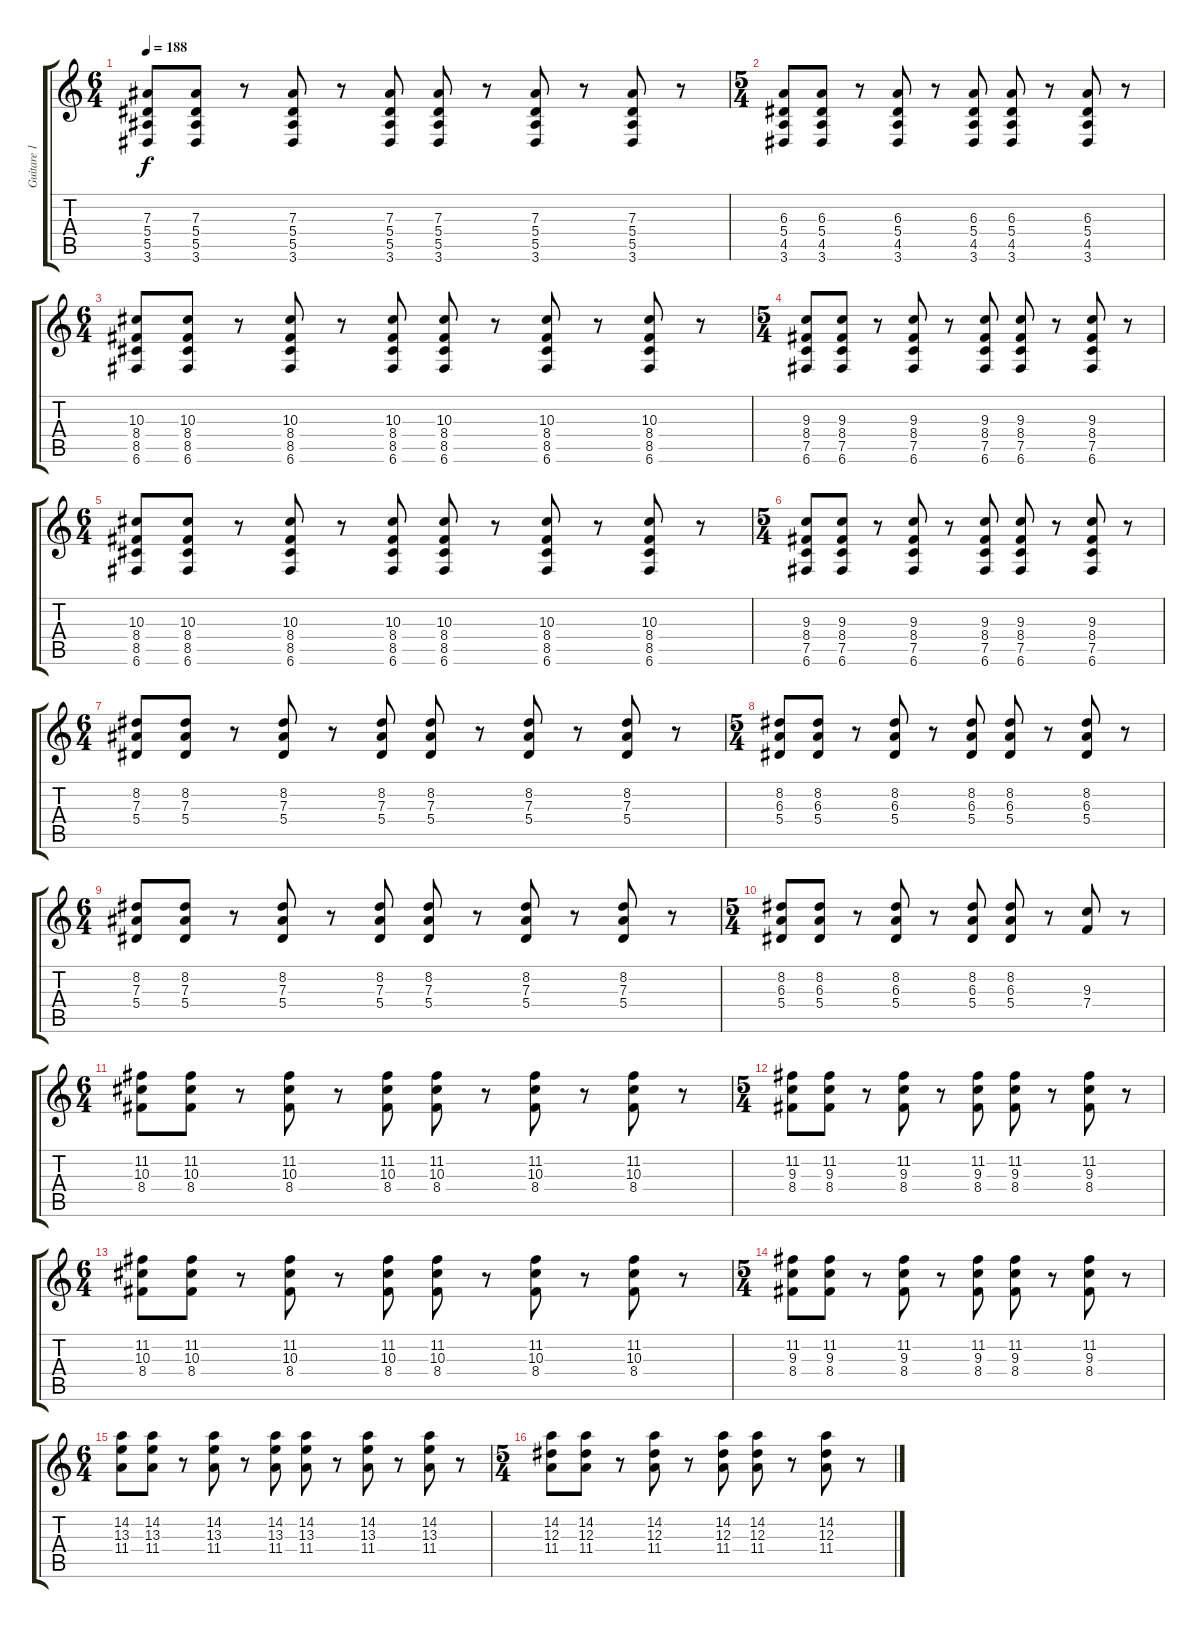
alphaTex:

\track ("Guitare 1" "Guitare 1") {instrument overdrivenguitar}
\staff {score tabs}
\tuning (C4 G3 Eb3 Bb2 F2 C2) {hide}
\ts (6 4)
\tempo 188
\clef g2
\ks c
(7.3 5.4 5.5 3.6).8{dy f} (7.3 5.4 5.5 3.6).8 r.8 (7.3 5.4 5.5 3.6).8 r.8 (7.3 5.4 5.5 3.6).8 (7.3 5.4 5.5 3.6).8 r.8 (7.3 5.4 5.5 3.6).8 r.8 (7.3 5.4 5.5 3.6).8 r.8 |
\ts (5 4)
(6.3 5.4 4.5 3.6).8 (6.3 5.4 4.5 3.6).8 r.8 (6.3 5.4 4.5 3.6).8 r.8 (6.3 5.4 4.5 3.6).8 (6.3 5.4 4.5 3.6).8 r.8 (6.3 5.4 4.5 3.6).8 r.8 |
\ts (6 4)
(10.3 8.4 8.5 6.6).8 (10.3 8.4 8.5 6.6).8 r.8 (10.3 8.4 8.5 6.6).8 r.8 (10.3 8.4 8.5 6.6).8 (10.3 8.4 8.5 6.6).8 r.8 (10.3 8.4 8.5 6.6).8 r.8 (10.3 8.4 8.5 6.6).8 r.8 |
\ts (5 4)
(9.3 8.4 7.5 6.6).8 (9.3 8.4 7.5 6.6).8 r.8 (9.3 8.4 7.5 6.6).8 r.8 (9.3 8.4 7.5 6.6).8 (9.3 8.4 7.5 6.6).8 r.8 (9.3 8.4 7.5 6.6).8 r.8 |
\ts (6 4)
(10.3 8.4 8.5 6.6).8 (10.3 8.4 8.5 6.6).8 r.8 (10.3 8.4 8.5 6.6).8 r.8 (10.3 8.4 8.5 6.6).8 (10.3 8.4 8.5 6.6).8 r.8 (10.3 8.4 8.5 6.6).8 r.8 (10.3 8.4 8.5 6.6).8 r.8 |
\ts (5 4)
(9.3 8.4 7.5 6.6).8 (9.3 8.4 7.5 6.6).8 r.8 (9.3 8.4 7.5 6.6).8 r.8 (9.3 8.4 7.5 6.6).8 (9.3 8.4 7.5 6.6).8 r.8 (9.3 8.4 7.5 6.6).8 r.8 |
\ts (6 4)
(8.2 7.3 5.4).8 (8.2 7.3 5.4).8 r.8 (8.2 7.3 5.4).8 r.8 (8.2 7.3 5.4).8 (8.2 7.3 5.4).8 r.8 (8.2 7.3 5.4).8 r.8 (8.2 7.3 5.4).8 r.8 |
\ts (5 4)
(8.2 6.3 5.4).8 (8.2 6.3 5.4).8 r.8 (8.2 6.3 5.4).8 r.8 (8.2 6.3 5.4).8 (8.2 6.3 5.4).8 r.8 (8.2 6.3 5.4).8 r.8 |
\ts (6 4)
(8.2 7.3 5.4).8 (8.2 7.3 5.4).8 r.8 (8.2 7.3 5.4).8 r.8 (8.2 7.3 5.4).8 (8.2 7.3 5.4).8 r.8 (8.2 7.3 5.4).8 r.8 (8.2 7.3 5.4).8 r.8 |
\ts (5 4)
(8.2 6.3 5.4).8 (8.2 6.3 5.4).8 r.8 (8.2 6.3 5.4).8 r.8 (8.2 6.3 5.4).8 (8.2 6.3 5.4).8 r.8 (9.3 7.4).8 r.8 |
\ts (6 4)
(11.2 10.3 8.4).8 (11.2 10.3 8.4).8 r.8 (11.2 10.3 8.4).8 r.8 (11.2 10.3 8.4).8 (11.2 10.3 8.4).8 r.8 (11.2 10.3 8.4).8 r.8 (11.2 10.3 8.4).8 r.8 |
\ts (5 4)
(11.2 9.3 8.4).8 (11.2 9.3 8.4).8 r.8 (11.2 9.3 8.4).8 r.8 (11.2 9.3 8.4).8 (11.2 9.3 8.4).8 r.8 (11.2 9.3 8.4).8 r.8 |
\ts (6 4)
(11.2 10.3 8.4).8 (11.2 10.3 8.4).8 r.8 (11.2 10.3 8.4).8 r.8 (11.2 10.3 8.4).8 (11.2 10.3 8.4).8 r.8 (11.2 10.3 8.4).8 r.8 (11.2 10.3 8.4).8 r.8 |
\ts (5 4)
(11.2 9.3 8.4).8 (11.2 9.3 8.4).8 r.8 (11.2 9.3 8.4).8 r.8 (11.2 9.3 8.4).8 (11.2 9.3 8.4).8 r.8 (11.2 9.3 8.4).8 r.8 |
\ts (6 4)
(14.2 13.3 11.4).8 (14.2 13.3 11.4).8 r.8 (14.2 13.3 11.4).8 r.8 (14.2 13.3 11.4).8 (14.2 13.3 11.4).8 r.8 (14.2 13.3 11.4).8 r.8 (14.2 13.3 11.4).8 r.8 |
\ts (5 4)
(14.2 12.3 11.4).8 (14.2 12.3 11.4).8 r.8 (14.2 12.3 11.4).8 r.8 (14.2 12.3 11.4).8 (14.2 12.3 11.4).8 r.8 (14.2 12.3 11.4).8 r.8
